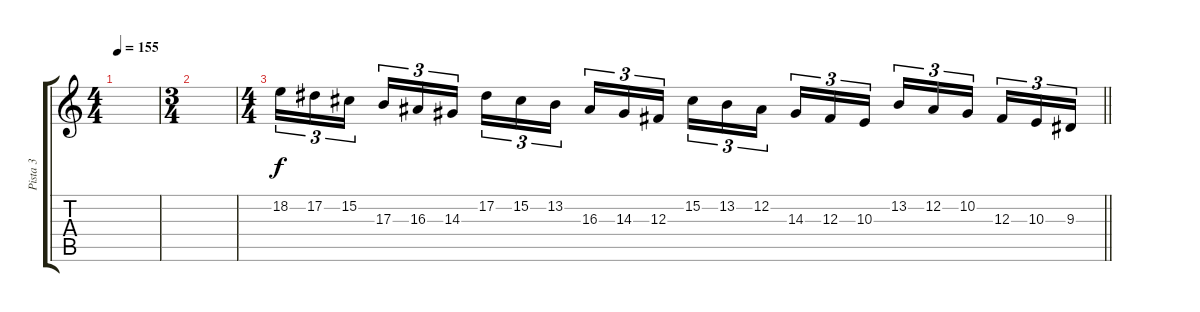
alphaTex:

\track ("Pista 3" "Pista 3") {instrument honkytonkpiano}
\staff {score tabs}
\tuning (Eb4 Bb3 Gb3 Db3 Ab2 Eb2) {hide}
\ts (4 4)
\tempo 155
\clef g2
\ks c
|
\ts (3 4)
|
\ts (4 4)
\barLineRight lightlight
18.2.16{tu (3 2)} 17.2.16{tu (3 2)} 15.2.16{tu (3 2)} 17.3.16{tu (3 2)} 16.3.16{tu (3 2)} 14.3.16{tu (3 2)} 17.2.16{tu (3 2)} 15.2.16{tu (3 2)} 13.2.16{tu (3 2)} 16.3.16{tu (3 2)} 14.3.16{tu (3 2)} 12.3.16{tu (3 2)} 15.2.16{tu (3 2)} 13.2.16{tu (3 2)} 12.2.16{tu (3 2)} 14.3.16{tu (3 2)} 12.3.16{tu (3 2)} 10.3.16{tu (3 2)} 13.2.16{tu (3 2)} 12.2.16{tu (3 2)} 10.2.16{tu (3 2)} 12.3.16{tu (3 2)} 10.3.16{tu (3 2)} 9.3.16{tu (3 2)}
